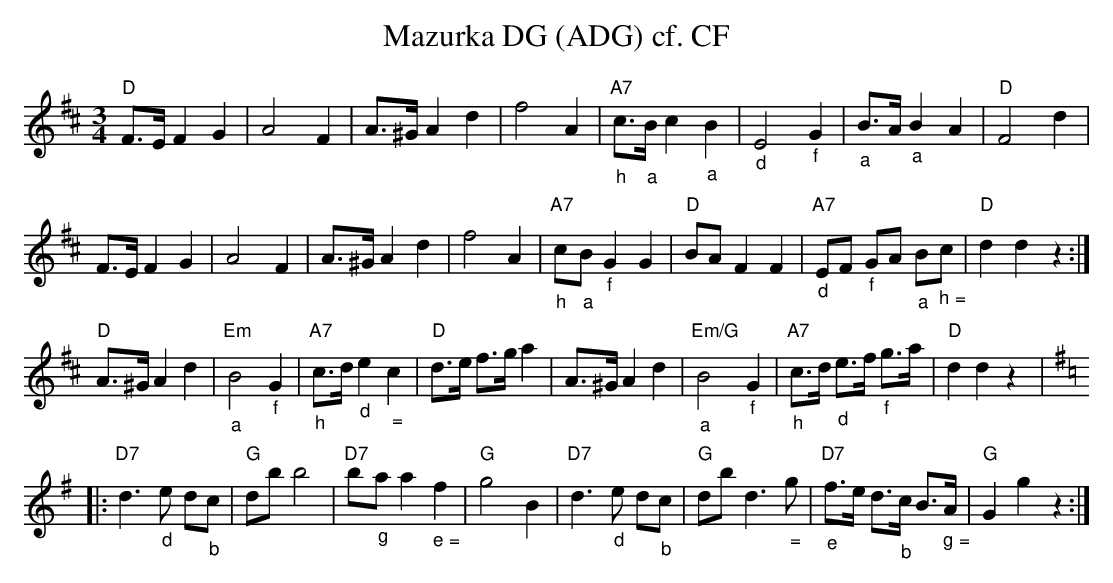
X:1
T:Mazurka DG (ADG) cf. CF
M:3/4
L:1/8
K:Dmaj%%MIDI gchordon
"D"F>EF2G2 | A4F2 | A>^GA2d2 | f4A2 | "A7""_h"c>"_a"Bc2"_a"B2 | "_d"E4"_f"G2 | "_a"B>A"_a"B2A2 | "D"F4d2 |
F>EF2G2 | A4F2 | A>^GA2d2 | f4A2 | "A7""_h"c"_a"B"_f"G2G2 | "D"BAF2F2 | "A7""_d"EF "_f"GA "_a"B"_ h ="c | "D"d2d2z2 :|
"D"A>^GA2d2 | "Em""_a"B4"_f"G2 | "A7""_h"c>d"_d"e2"_ ="c2 | "D"d>e f>ga2 | A>^GA2d2 | "Em/G""_a"B4"_f"G2 | "A7""_h"c>d "_d"e>f "_f"g>a | "D"d2d2z2 |: [K:Gmaj]
"D7"d3"_d"e d"_b"c | "G"dbb4 | "D7"b"_g"aa2"_ e ="f2 | "G"g4B2 | "D7"d3"_d"e d"_b"c | "G"dbd3"_ ="g | "D7""_e"f>e d>"_b"c B>"_ g ="A | "G"G2g2z2 :|
